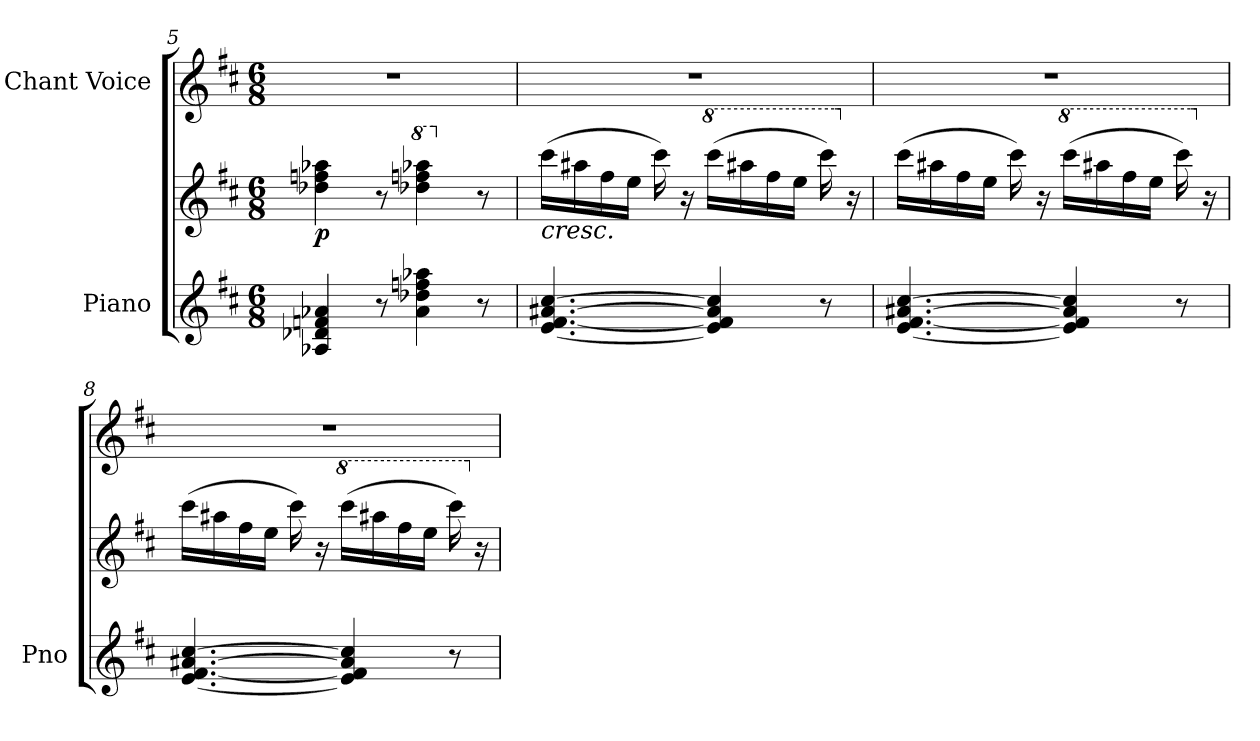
**kern	**kern	**dynam	**kern
*part2	*part2	*part2	*part1
*staff3	*staff2	*staff2/3	*staff1
*I"Piano	*	*	*I"Chant Voice
*I'Pno	*	*	*
*clefG2	*clefG2	*	*clefG2
*k[f#c#]	*k[f#c#]	*	*k[f#c#]
*M6/8	*M6/8	*	*M6/8
=5	=5	=5	=5
!	!	!LO:DY:b	!
4A-X/ 4d-X/ 4fn/ 4a-X/	4dd-X\ 4ffn\ 4aa-X\	p	2.r
8r	8r	.	.
*	*8va	*	*
4a-\ 4dd-X\ 4ffn\ 4aa-X\	4ddd-X\ 4fffn\ 4aaa-X\	.	.
*	*X8va	*	*
8r	8r	.	.
=6	=6	=6	=6
!	!LO:TX:b:i:t=cresc.	!	!
[4.e/ [4.f#/ [4.a#X/ [4.cc#/	(>16ccc#\LL	.	2.r
.	16aa#X\	.	.
.	16ff#\	.	.
.	16ee\JJ	.	.
.	16ccc#\)	.	.
.	16r	.	.
*	*8va	*	*
4e/] 4f#/] 4a#/] 4cc#/]	(>16cccc#\LL	.	.
.	16aaa#X\	.	.
.	16fff#\	.	.
.	16eee\JJ	.	.
8r	16cccc#\)	.	.
*	*X8va	*	*
.	16r	.	.
!!LO:LB:g=z
=7	=7	=7	=7
[4.e/ [4.f#/ [4.a#X/ [4.cc#/	(>16ccc#\LL	.	2.r
.	16aa#X\	.	.
.	16ff#\	.	.
.	16ee\JJ	.	.
.	16ccc#\)	.	.
.	16r	.	.
*	*8va	*	*
4e/] 4f#/] 4a#/] 4cc#/]	(>16cccc#\LL	.	.
.	16aaa#X\	.	.
.	16fff#\	.	.
.	16eee\JJ	.	.
8r	16cccc#\)	.	.
*	*X8va	*	*
.	16r	.	.
=8	=8	=8	=8
[4.e/ [4.f#/ [4.a#X/ [4.cc#/	(>16ccc#\LL	.	2.r
.	16aa#X\	.	.
.	16ff#\	.	.
.	16ee\JJ	.	.
.	16ccc#\)	.	.
.	16r	.	.
*	*8va	*	*
4e/] 4f#/] 4a#/] 4cc#/]	(>16cccc#\LL	.	.
.	16aaa#X\	.	.
.	16fff#\	.	.
.	16eee\JJ	.	.
8r	16cccc#\)	.	.
*	*X8va	*	*
.	16r	.	.
=	=	=	=
*-	*-	*-	*-
